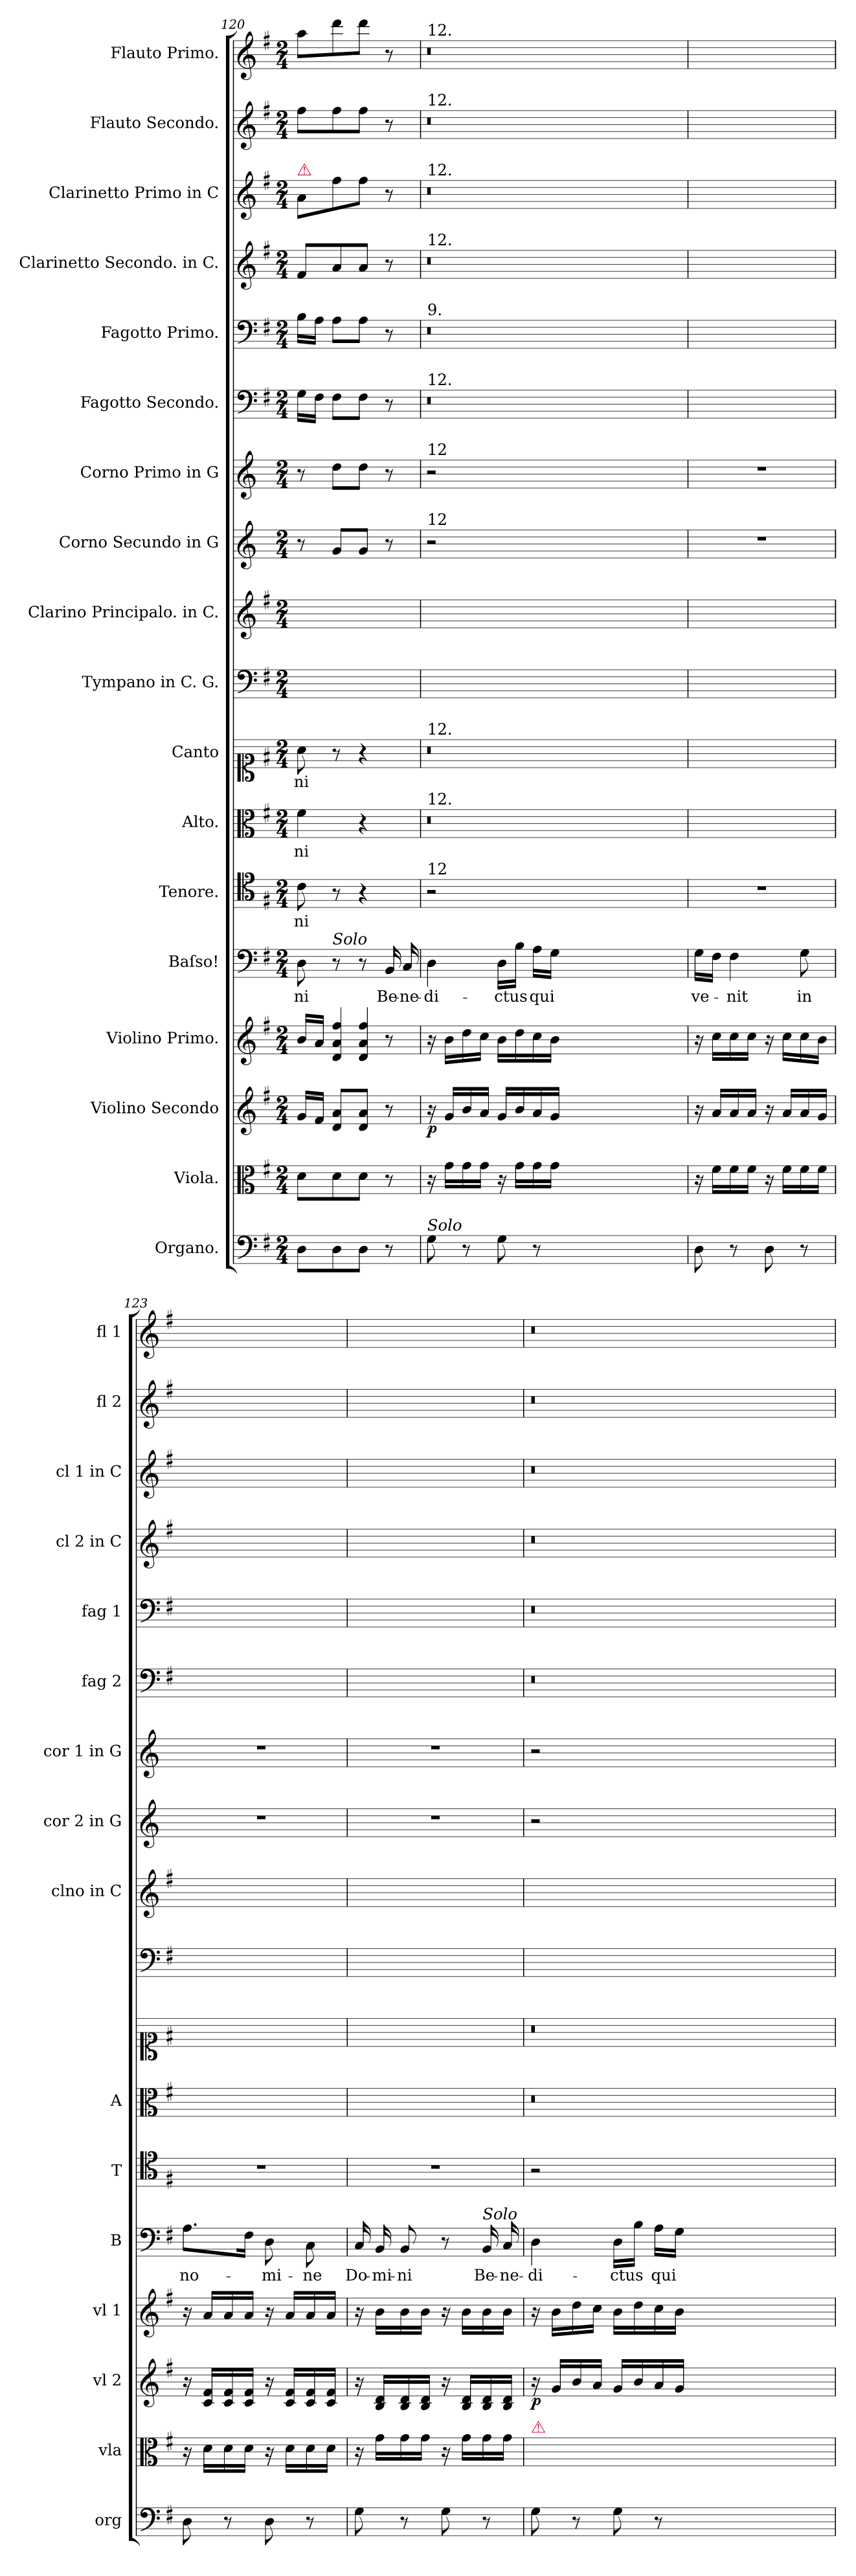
**kern	**kern	**kern	**dynam	**kern	**kern	**text	**kern	**text	**kern	**text	**kern	**text	**kern	**kern	**kern	**kern	**kern	**kern	**kern	**kern	**kern	**kern
*part18	*part17	*part16	*part16	*part15	*part14	*part14	*part13	*part13	*part12	*part12	*part11	*part11	*part10	*part9	*part8	*part7	*part6	*part5	*part4	*part3	*part2	*part1
*staff18	*staff17	*staff16	*staff16	*staff15	*staff14	*staff14	*staff13	*staff13	*staff12	*staff12	*staff11	*staff11	*staff10	*staff9	*staff8	*staff7	*staff6	*staff5	*staff4	*staff3	*staff2	*staff1
*I"Organo.	*I"Viola.	*I"Violino Secondo	*	*I"Violino Primo.	*I"Baſso!	*	*I"Tenore.	*	*I"Alto.	*	*I"Canto	*	*I"Tympano in C. G.	*I"Clarino Principalo. in C.	*I"Corno Secundo in G	*I"Corno Primo in G	*I"Fagotto Secondo.	*I"Fagotto Primo.	*I"Clarinetto Secondo. in C.	*I"Clarinetto Primo in C	*I"Flauto Secondo.	*I"Flauto Primo.
*I'org	*I'vla	*I'vl 2	*	*I'vl 1	*I'B	*	*I'T	*	*I'A	*	*	*	*	*I'clno in C	*I'cor 2 in G	*I'cor 1 in G	*I'fag 2	*I'fag 1	*I'cl 2 in C	*I'cl 1 in C	*I'fl 2	*I'fl 1
*clefF4	*clefC3	*clefG2	*	*clefG2	*clefF4	*	*clefC4	*	*clefC3	*	*clefC1	*	*clefF4	*clefG2	*clefG2	*clefG2	*clefF4	*clefF4	*clefG2	*clefG2	*clefG2	*clefG2
*	*	*	*	*	*	*	*	*	*	*	*	*	*	*	*ITrd3c5	*ITrd3c5	*	*	*	*	*	*
*k[f#]	*k[f#]	*k[f#]	*	*k[f#]	*k[f#]	*	*k[f#]	*	*k[f#]	*	*k[f#]	*	*k[f#]	*k[f#]	*k[f#]	*k[f#]	*k[f#]	*k[f#]	*k[f#]	*k[f#]	*k[f#]	*k[f#]
*G:	*G:	*G:	*	*G:	*G:	*	*G:	*	*G:	*	*G:	*	*G:	*G:	*G:	*G:	*G:	*G:	*G:	*G:	*G:	*G:
*M2/4	*M2/4	*M2/4	*	*M2/4	*M2/4	*	*M2/4	*	*M2/4	*	*M2/4	*	*M2/4	*M2/4	*M2/4	*M2/4	*M2/4	*M2/4	*M2/4	*M2/4	*M2/4	*M2/4
=120	=120	=120	=120	=120	=120	=120	=120	=120	=120	=120	=120	=120	=120	=120	=120	=120	=120	=120	=120	=120	=120	=120
!	!	!	!	!	!	!	!	!	!	!	!	!	!	!	!	!	!	!	!	!LO:TX:a:color=crimson:t=⚠	!	!
8D\L	8d\L	16g/LL	.	16b/LL	8D\	-ni	8c\	-ni	4f#\	-ni	8a\	-ni	2ryy	2ryy	8r	8r	16G\LL	16B\LL	8f#/L	8a/L	8ff#\L	8aa\L
.	.	16f#/JJ	.	16a/JJ	.	.	.	.	.	.	.	.	.	.	.	.	16F#\JJ	16A\JJ	.	.	.	.
!	!	!	!	!	!LO:TX:a:i:t=Solo	!	!	!	!	!	!	!	!	!	!	!	!	!	!	!	!	!
!	!	!	!	!LO:N:vis=4	!	!	!	!	!	!	!	!	!	!	!	!	!	!	!	!	!	!
8D\	8d\	8d/ 8a/L	.	8d/ 8a/ 8ff#/	8r	.	8r	.	.	.	8r	.	.	.	8d/L	8a\L	8F#\L	8A\L	8a/	8ff#\	8ff#\	8ddd\
!	!	!	!	!LO:N:vis=4	!	!	!	!	!	!	!	!	!	!	!	!	!	!	!	!	!	!
8D\J	8d\J	8d/ 8a/J	.	8d/ 8a/ 8ff#/	8r	.	4r	.	4r	.	4r	.	.	.	8d/J	8a\J	8F#\J	8A\J	8a/J	8ff#\J	8ff#\J	8ddd\J
8r	8r	8r	.	8r	16BB/	Be-	.	.	.	.	.	.	.	.	8r	8r	8r	8r	8r	8r	8r	8r
.	.	.	.	.	16C	-ne-	.	.	.	.	.	.	.	.	.	.	.	.	.	.	.	.
=121	=121	=121	=121	=121	=121	=121	=121	=121	=121	=121	=121	=121	=121	=121	=121	=121	=121	=121	=121	=121	=121	=121
!	!	!	!	!	!	!	!	!	!	!	!	!	!	!	!	!	!	!	!	!	!	!LO:TX:a:t=12.
!	!	!	!	!	!	!	!	!	!	!	!	!	!	!	!	!	!	!	!	!	!LO:TX:a:t=12.	!
!	!	!	!	!	!	!	!	!	!	!	!	!	!	!	!	!	!	!	!	!LO:TX:a:t=12.	!	!
!	!	!	!	!	!	!	!	!	!	!	!	!	!	!	!	!	!	!	!LO:TX:a:t=12.	!	!	!
!	!	!	!	!	!	!	!	!	!	!	!	!	!	!	!	!	!	!LO:TX:a:t=9.	!	!	!	!
!	!	!	!	!	!	!	!	!	!	!	!	!	!	!	!	!	!LO:TX:a:t=12.	!	!	!	!	!
!	!	!	!	!	!	!	!	!	!	!	!	!	!	!	!	!LO:TX:a:t=12	!	!	!	!	!	!
!	!	!	!	!	!	!	!	!	!	!	!	!	!	!	!LO:TX:a:t=12	!	!	!	!	!	!	!
!	!	!	!	!	!	!	!	!	!	!	!LO:TX:a:t=12.	!	!	!	!	!	!	!	!	!	!	!
!	!	!	!	!	!	!	!	!	!LO:TX:a:t=12.	!	!	!	!	!	!	!	!	!	!	!	!	!
!	!	!	!	!	!	!	!LO:TX:a:t=12	!	!	!	!	!	!	!	!	!	!	!	!	!	!	!
!LO:TX:a:i:t=Solo	!	!	!	!	!	!	!	!	!	!	!	!	!	!	!	!	!	!	!	!	!	!
8G\	16r	16r	p.	16r	4D\	-di-	2r	.	0r	.	0r	.	2ryy	2ryy	2r	2r	0r	0r	0r	0r	0r	0r
.	16g\LL	16g/LL	.	16b\LL	.	.	.	.	.	.	.	.	.	.	.	.	.	.	.	.	.	.
8r	16g\	16b/	.	16dd\	.	.	.	.	.	.	.	.	.	.	.	.	.	.	.	.	.	.
.	16g\JJ	16a/JJ	.	16cc\JJ	.	.	.	.	.	.	.	.	.	.	.	.	.	.	.	.	.	.
8G\	16r	16g/LL	.	16b\LL	16D\LL	-ctus	.	.	.	.	.	.	.	.	.	.	.	.	.	.	.	.
.	16g\LL	16b/	.	16dd\	16B\JJ	.	.	.	.	.	.	.	.	.	.	.	.	.	.	.	.	.
8r	16g\	16a/	.	16cc\	16A\LL	qui	.	.	.	.	.	.	.	.	.	.	.	.	.	.	.	.
.	16g\JJ	16g/JJ	.	16b\JJ	16G\JJ	.	.	.	.	.	.	.	.	.	.	.	.	.	.	.	.	.
1.ryy	1.ryy	1.ryy	.	1.ryy	1.ryy	.	1.ryy	.	.	.	.	.	1.ryy	1.ryy	1.ryy	1.ryy	.	.	.	.	.	.
=122	=122	=122	=122	=122	=122	=122	=122	=122	=122	=122	=122	=122	=122	=122	=122	=122	=122	=122	=122	=122	=122	=122
8D\	16r	16r	.	16r	16G\LL	ve-	2r	.	2ryy	.	2ryy	.	2ryy	2ryy	2r	2r	2ryy	2ryy	2ryy	2ryy	2ryy	2ryy
.	16f#\LL	16a/LL	.	16cc\LL	16F#\JJ	.	.	.	.	.	.	.	.	.	.	.	.	.	.	.	.	.
8r	16f#\	16a/	.	16cc\	4F#\	-nit	.	.	.	.	.	.	.	.	.	.	.	.	.	.	.	.
.	16f#\JJ	16a/JJ	.	16cc\JJ	.	.	.	.	.	.	.	.	.	.	.	.	.	.	.	.	.	.
8D\	16r	16r	.	16r	.	.	.	.	.	.	.	.	.	.	.	.	.	.	.	.	.	.
.	16f#\LL	16a/LL	.	16cc\LL	.	.	.	.	.	.	.	.	.	.	.	.	.	.	.	.	.	.
8r	16f#\	16a/	.	16cc\	8G\	in	.	.	.	.	.	.	.	.	.	.	.	.	.	.	.	.
.	16f#\JJ	16g/JJ	.	16b\JJ	.	.	.	.	.	.	.	.	.	.	.	.	.	.	.	.	.	.
=123	=123	=123	=123	=123	=123	=123	=123	=123	=123	=123	=123	=123	=123	=123	=123	=123	=123	=123	=123	=123	=123	=123
8D\	16r	16r	.	16r	8.A\L	no-	2r	.	2ryy	.	2ryy	.	2ryy	2ryy	2r	2r	2ryy	2ryy	2ryy	2ryy	2ryy	2ryy
.	16d\LL	16c/ 16f#/LL	.	16a/LL	.	.	.	.	.	.	.	.	.	.	.	.	.	.	.	.	.	.
8r	16d\	16c/ 16f#/	.	16a/	.	.	.	.	.	.	.	.	.	.	.	.	.	.	.	.	.	.
.	16d\JJ	16c/ 16f#/JJ	.	16a/JJ	16F#\Jk	.	.	.	.	.	.	.	.	.	.	.	.	.	.	.	.	.
8D\	16r	16r	.	16r	8D\	-mi-	.	.	.	.	.	.	.	.	.	.	.	.	.	.	.	.
.	16d\LL	16c/ 16f#/LL	.	16a/LL	.	.	.	.	.	.	.	.	.	.	.	.	.	.	.	.	.	.
8r	16d\	16c/ 16f#/	.	16a/	8C\	-ne	.	.	.	.	.	.	.	.	.	.	.	.	.	.	.	.
.	16d\JJ	16c/ 16f#/JJ	.	16a/JJ	.	.	.	.	.	.	.	.	.	.	.	.	.	.	.	.	.	.
=124	=124	=124	=124	=124	=124	=124	=124	=124	=124	=124	=124	=124	=124	=124	=124	=124	=124	=124	=124	=124	=124	=124
8G\	16r	16r	.	16r	16C/	Do-	2r	.	2ryy	.	2ryy	.	2ryy	2ryy	2r	2r	2ryy	2ryy	2ryy	2ryy	2ryy	2ryy
.	16g\LL	16B/ 16d/LL	.	16b\LL	16BB/	-mi-	.	.	.	.	.	.	.	.	.	.	.	.	.	.	.	.
8r	16g\	16B/ 16d/	.	16b\	8BB/	-ni	.	.	.	.	.	.	.	.	.	.	.	.	.	.	.	.
.	16g\JJ	16B/ 16d/JJ	.	16b\JJ	.	.	.	.	.	.	.	.	.	.	.	.	.	.	.	.	.	.
8G\	16r	16r	.	16r	8r	.	.	.	.	.	.	.	.	.	.	.	.	.	.	.	.	.
.	16g\LL	16B/ 16d/LL	.	16b\LL	.	.	.	.	.	.	.	.	.	.	.	.	.	.	.	.	.	.
!	!	!	!	!	!LO:TX:a:i:t=Solo	!	!	!	!	!	!	!	!	!	!	!	!	!	!	!	!	!
8r	16g\	16B/ 16d/	.	16b\	16BB/	Be-	.	.	.	.	.	.	.	.	.	.	.	.	.	.	.	.
.	16g\JJ	16B/ 16d/JJ	.	16b\JJ	16C/	-ne-	.	.	.	.	.	.	.	.	.	.	.	.	.	.	.	.
=125	=125	=125	=125	=125	=125	=125	=125	=125	=125	=125	=125	=125	=125	=125	=125	=125	=125	=125	=125	=125	=125	=125
!	!LO:TX:a:color=crimson:t=⚠	!	!	!	!	!	!	!	!	!	!	!	!	!	!	!	!	!	!	!	!	!
8G\	16ryy	16r	p.	16r	4D\	-di-	2r	.	0r	.	0r	.	2ryy	2ryy	2r	2r	0r	0r	0r	0r	0r	0r
.	16g\LLyy	16g/LL	.	16b\LL	.	.	.	.	.	.	.	.	.	.	.	.	.	.	.	.	.	.
8r	16g\yy	16b/	.	16dd\	.	.	.	.	.	.	.	.	.	.	.	.	.	.	.	.	.	.
.	16g\JJyy	16a/JJ	.	16cc\JJ	.	.	.	.	.	.	.	.	.	.	.	.	.	.	.	.	.	.
8G\	16ryy	16g/LL	.	16b\LL	16D\LL	-ctus	.	.	.	.	.	.	.	.	.	.	.	.	.	.	.	.
.	16g\LLyy	16b/	.	16dd\	16B\JJ	.	.	.	.	.	.	.	.	.	.	.	.	.	.	.	.	.
8r	16g\yy	16a/	.	16cc\	16A\LL	qui	.	.	.	.	.	.	.	.	.	.	.	.	.	.	.	.
.	16g\JJyy	16g/JJ	.	16b\JJ	16G\JJ	.	.	.	.	.	.	.	.	.	.	.	.	.	.	.	.	.
1.ryy	1.ryy	1.ryy	.	1.ryy	1.ryy	.	1.ryy	.	.	.	.	.	1.ryy	1.ryy	1.ryy	1.ryy	.	.	.	.	.	.
=	=	=	=	=	=	=	=	=	=	=	=	=	=	=	=	=	=	=	=	=	=	=
*-	*-	*-	*-	*-	*-	*-	*-	*-	*-	*-	*-	*-	*-	*-	*-	*-	*-	*-	*-	*-	*-	*-
